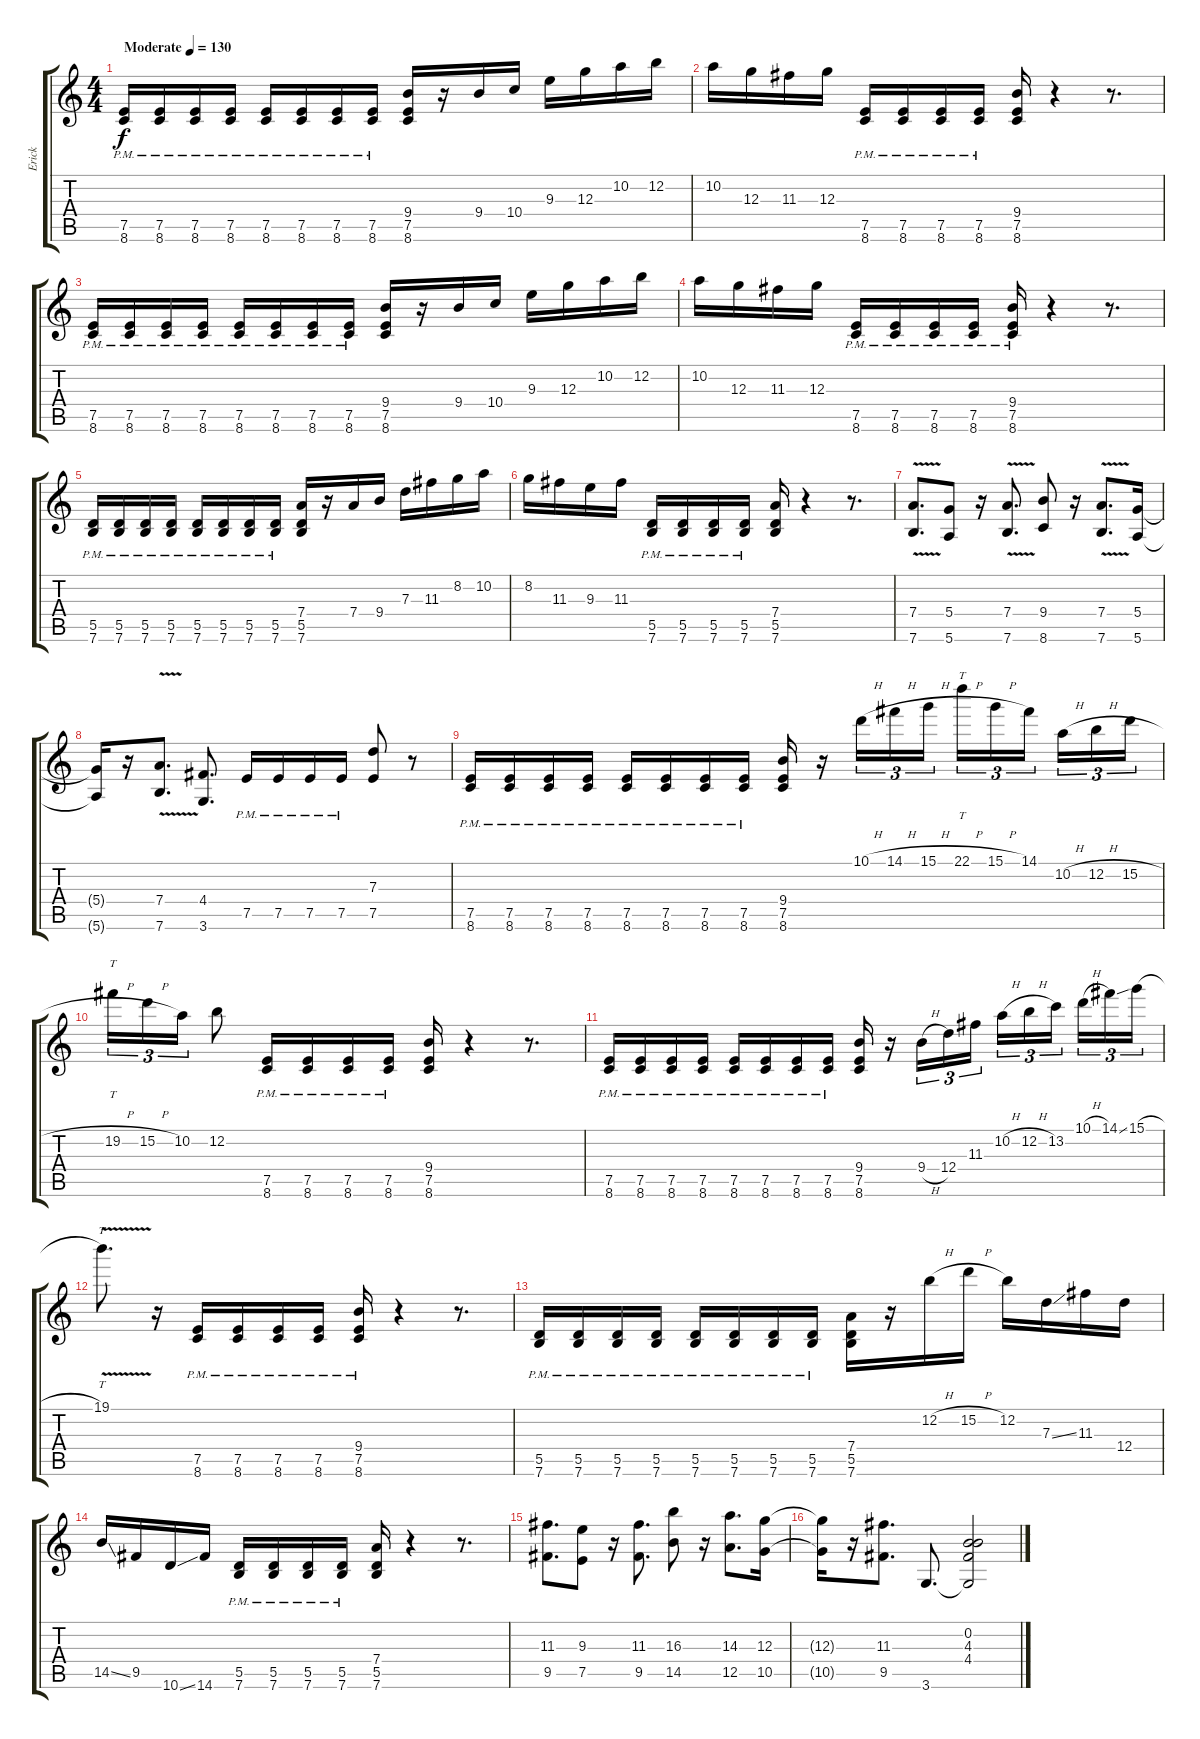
\track ("Erick" "Erick") {instrument distortionguitar}
\staff {score tabs}
\tuning (E4 B3 G3 D3 A2 E2) {hide}
\ts (4 4)
\tempo (130 "Moderate")
\clef g2
\ks c
(7.5 8.6{pm}).16{dy f instrument distortionguitar} (7.5{pm} 8.6{pm}).16 (7.5{pm} 8.6{pm}).16 (7.5{pm} 8.6{pm}).16 (7.5{pm} 8.6{pm}).16 (7.5{pm} 8.6{pm}).16 (7.5{pm} 8.6{pm}).16 (7.5{pm} 8.6{pm}).16 (9.4 7.5 8.6).16 r.16 9.4.16 10.4.16 9.3.16 12.3.16 10.2.16 12.2.16 |
10.2.16 12.3.16 11.3.16 12.3.16 (7.5{pm} 8.6{pm}).16 (7.5{pm} 8.6{pm}).16 (7.5{pm} 8.6{pm}).16 (7.5{pm} 8.6{pm}).16 (9.4 7.5 8.6).16 r.4 r.8{d} |
(7.5{pm} 8.6{pm}).16 (7.5{pm} 8.6{pm}).16 (7.5{pm} 8.6{pm}).16 (7.5{pm} 8.6{pm}).16 (7.5{pm} 8.6{pm}).16 (7.5{pm} 8.6{pm}).16 (7.5{pm} 8.6{pm}).16 (7.5{pm} 8.6{pm}).16 (9.4 7.5 8.6).16 r.16 9.4.16 10.4.16 9.3.16 12.3.16 10.2.16 12.2.16 |
10.2.16 12.3.16 11.3.16 12.3.16 (7.5{pm} 8.6{pm}).16 (7.5{pm} 8.6{pm}).16 (7.5{pm} 8.6{pm}).16 (7.5{pm} 8.6{pm}).16 (9.4{pm} 7.5{pm} 8.6{pm}).16 r.4 r.8{d} |
(5.5{pm} 7.6{pm}).16 (5.5{pm} 7.6{pm}).16 (5.5{pm} 7.6{pm}).16 (5.5{pm} 7.6{pm}).16 (5.5{pm} 7.6{pm}).16 (5.5{pm} 7.6{pm}).16 (5.5{pm} 7.6{pm}).16 (5.5{pm} 7.6{pm}).16 (7.4 5.5 7.6).16 r.16 7.4.16 9.4.16 7.3.16 11.3.16 8.2.16 10.2.16 |
8.2.16 11.3.16 9.3.16 11.3.16 (5.5{pm} 7.6{pm}).16 (5.5{pm} 7.6{pm}).16 (5.5{pm} 7.6{pm}).16 (5.5{pm} 7.6{pm}).16 (7.4 5.5 7.6).16 r.4 r.8{d} |
(7.4{v} 7.6{v}).8{d} (5.4 5.6).8 r.16 (7.4{v} 7.6{v}).8{d} (9.4 8.6).8 r.16 (7.4{v} 7.6{v}).8{d} (5.4 5.6).16 |
(5.4{t} 5.6{t}).16 r.16 (7.4{v} 7.6{v}).8{d} (4.4 3.6).8{d} 7.5{pm}.16 7.5{pm}.16 7.5{pm}.16 7.5{pm}.16 (7.3 7.5).8 r.8 |
(7.5{pm} 8.6{pm}).16 (7.5{pm} 8.6{pm}).16 (7.5{pm} 8.6{pm}).16 (7.5{pm} 8.6{pm}).16 (7.5{pm} 8.6{pm}).16 (7.5{pm} 8.6{pm}).16 (7.5{pm} 8.6{pm}).16 (7.5{pm} 8.6{pm}).16 (9.4 7.5 8.6).16 r.16 10.1{h}.16{tu (3 2)} 14.1{h}.16{tu (3 2)} 15.1{h}.16{tu (3 2)} 22.1{h}.16{tt tu (3 2)} 15.1{h}.16{tu (3 2)} 14.1.16{tu (3 2)} 10.2{h}.16{tu (3 2)} 12.2{h}.16{tu (3 2)} 15.2{h}.16{tu (3 2)} |
19.2{h}.16{tt tu (3 2)} 15.2{h}.16{tu (3 2)} 10.2.16{tu (3 2)} 12.2.8 (7.5{pm} 8.6{pm}).16 (7.5{pm} 8.6{pm}).16 (7.5{pm} 8.6{pm}).16 (7.5{pm} 8.6{pm}).16 (9.4 7.5 8.6).16 r.4 r.8{d} |
(7.5{pm} 8.6{pm}).16 (7.5{pm} 8.6{pm}).16 (7.5{pm} 8.6{pm}).16 (7.5{pm} 8.6{pm}).16 (7.5{pm} 8.6{pm}).16 (7.5{pm} 8.6{pm}).16 (7.5{pm} 8.6{pm}).16 (7.5{pm} 8.6{pm}).16 (9.4 7.5 8.6).16 r.16 9.4{h}.16{tu (3 2)} 12.4.16{tu (3 2)} 11.3.16{tu (3 2)} 10.2{h}.16{tu (3 2)} 12.2{h}.16{tu (3 2)} 13.2.16{tu (3 2)} 10.1{h}.16{tu (3 2)} 14.1{ss}.16{tu (3 2)} 15.1{h}.16{tu (3 2)} |
19.1{v}.8{tt d} r.16 (7.5{pm} 8.6{pm}).16 (7.5{pm} 8.6{pm}).16 (7.5{pm} 8.6{pm}).16 (7.5{pm} 8.6{pm}).16 (9.4{pm} 7.5{pm} 8.6{pm}).16 r.4 r.8{d} |
(5.5{pm} 7.6{pm}).16 (5.5{pm} 7.6{pm}).16 (5.5{pm} 7.6{pm}).16 (5.5{pm} 7.6{pm}).16 (5.5{pm} 7.6{pm}).16 (5.5{pm} 7.6{pm}).16 (5.5{pm} 7.6{pm}).16 (5.5{pm} 7.6{pm}).16 (7.4 5.5 7.6).16 r.16 12.2{h}.16 15.2{h}.16 12.2.16 7.3{ss}.16 11.3.16 12.4.16 |
14.5{ss}.16 9.5.16 10.6{ss}.16 14.6.16 (5.5{pm} 7.6{pm}).16 (5.5{pm} 7.6{pm}).16 (5.5{pm} 7.6{pm}).16 (5.5{pm} 7.6{pm}).16 (7.4 5.5 7.6).16 r.4 r.8{d} |
(11.3 9.5).8{d} (9.3 7.5).8 r.16 (11.3 9.5).8{d} (16.3 14.5).8 r.16 (14.3 12.5).8{d} (12.3 10.5).16 |
(12.3{t} 10.5{t}).16 r.16 (11.3 9.5).8{d} 3.6.8{d} (0.2 4.3 4.4 3.6{t}).2
